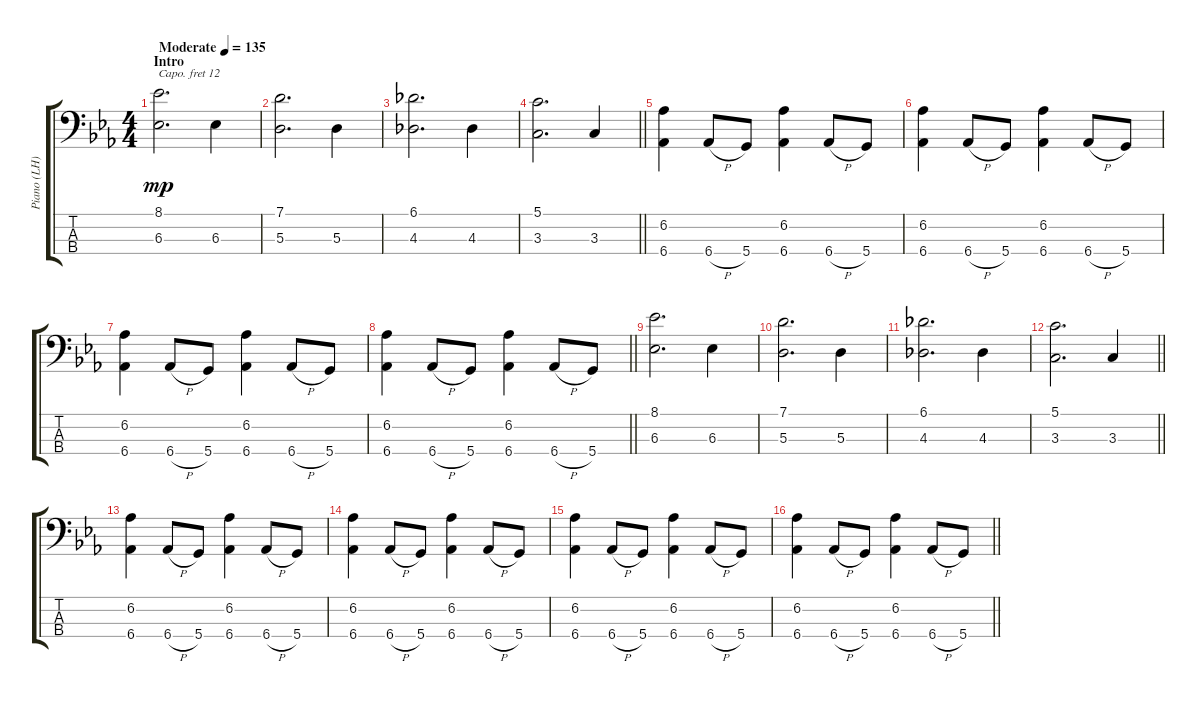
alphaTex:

\track ("Piano (LH)" "Piano (LH)") {instrument acousticgrandpiano}
\staff {score tabs}
\capo 12
\tuning (G2 D2 A1 D1) {hide}
\ts (4 4)
\section ("" "Intro")
\tempo (135 "Moderate")
\clef f4
\ks eb
(8.1 6.3).2{d dy mp instrument acousticgrandpiano} 6.3.4 |
(7.1 5.3).2{d} 5.3.4 |
(6.1 4.3).2{d} 4.3.4 |
\barLineRight lightlight
(5.1 3.3).2{d} 3.3.4 |
\section ("" "")
(6.2 6.4).4 6.4{h}.8 5.4.8 (6.2 6.4).4 6.4{h}.8 5.4.8 |
(6.2 6.4).4 6.4{h}.8 5.4.8 (6.2 6.4).4 6.4{h}.8 5.4.8 |
(6.2 6.4).4 6.4{h}.8 5.4.8 (6.2 6.4).4 6.4{h}.8 5.4.8 |
\barLineRight lightlight
(6.2 6.4).4 6.4{h}.8 5.4.8 (6.2 6.4).4 6.4{h}.8 5.4.8 |
\section ("" "")
(8.1 6.3).2{d} 6.3.4 |
(7.1 5.3).2{d} 5.3.4 |
(6.1 4.3).2{d} 4.3.4 |
\barLineRight lightlight
(5.1 3.3).2{d} 3.3.4 |
\section ("" "")
(6.2 6.4).4 6.4{h}.8 5.4.8 (6.2 6.4).4 6.4{h}.8 5.4.8 |
(6.2 6.4).4 6.4{h}.8 5.4.8 (6.2 6.4).4 6.4{h}.8 5.4.8 |
(6.2 6.4).4 6.4{h}.8 5.4.8 (6.2 6.4).4 6.4{h}.8 5.4.8 |
\barLineRight lightlight
(6.2 6.4).4 6.4{h}.8 5.4.8 (6.2 6.4).4 6.4{h}.8 5.4.8
